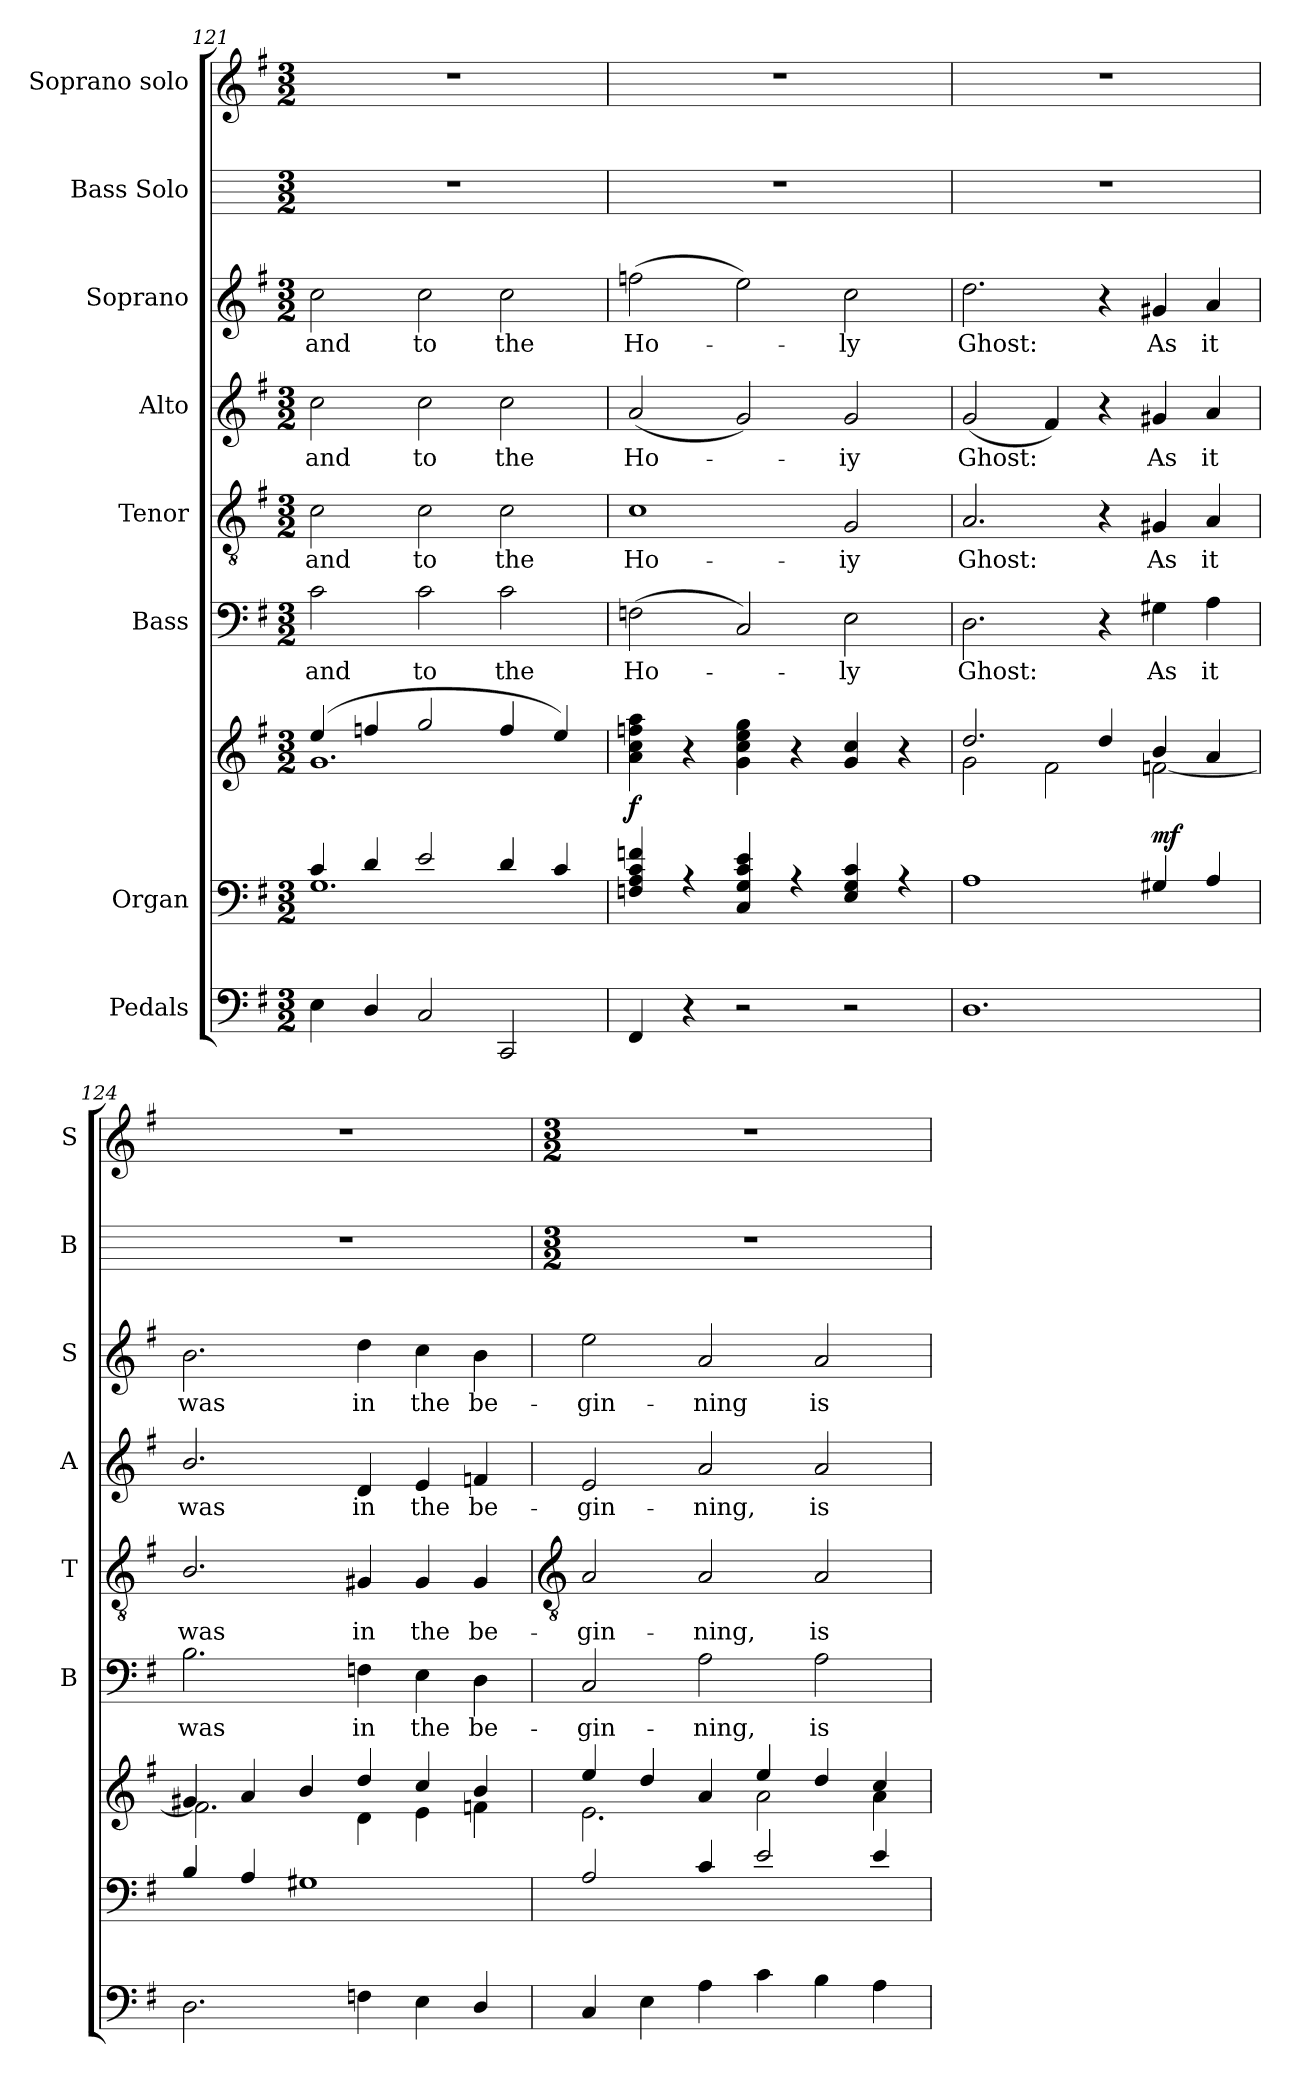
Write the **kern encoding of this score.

**kern	**kern	**kern	**dynam	**kern	**text	**kern	**text	**kern	**text	**kern	**text	**kern	**kern
*part8	*part7	*part7	*part7	*part6	*part6	*part5	*part5	*part4	*part4	*part3	*part3	*part2	*part1
*staff9	*staff8	*staff7	*staff7/8	*staff6	*staff6	*staff5	*staff5	*staff4	*staff4	*staff3	*staff3	*staff2	*staff1
*I"Pedals	*I"Organ	*	*	*I"Bass	*	*I"Tenor	*	*I"Alto	*	*I"Soprano	*	*I"Bass Solo	*I"Soprano solo
*	*	*	*	*I'B	*	*I'T	*	*I'A	*	*I'S	*	*I'B	*I'S
*clefF4	*clefF4	*clefG2	*	*clefF4	*	*clefGv2	*	*clefG2	*	*clefG2	*	*	*clefG2
*k[f#]	*k[f#]	*k[f#]	*	*k[f#]	*	*k[f#]	*	*k[f#]	*	*k[f#]	*	*	*k[f#]
*G:	*G:	*G:	*	*G:	*	*G:	*	*G:	*	*G:	*	*	*G:
*M3/2	*M3/2	*M3/2	*	*M3/2	*	*M3/2	*	*M3/2	*	*M3/2	*	*M3/2	*M3/2
=121	=121	=121	=121	=121	=121	=121	=121	=121	=121	=121	=121	=121	=121
*	*^	*^	*	*	*	*	*	*	*	*	*	*	*
!	!	!	!	!	!	!	!LO:LY:b	!	!LO:LY:b	!	!LO:LY:b	!	!LO:LY:b	!	!
4E	4c/	1.G\	(<4ee/	1.g/	.	2c	and	2c	and	2cc	and	2cc	and	1.r	1.r
4D/	4d/	.	4ffn/	.	.	.	.	.	.	.	.	.	.	.	.
!	!	!	!	!	!	!	!LO:LY:b	!	!LO:LY:b	!	!LO:LY:b	!	!LO:LY:b	!	!
2C	2e/	.	2gg/	.	.	2c	to	2c	to	2cc	to	2cc	to	.	.
!	!	!	!	!	!	!	!LO:LY:b	!	!LO:LY:b	!	!LO:LY:b	!	!LO:LY:b	!	!
2CC	4d/	.	4ff/	.	.	2c	the	2c	the	2cc	the	2cc	the	.	.
.	4c/	.	4ee/)	.	.	.	.	.	.	.	.	.	.	.	.
=122	=122	=122	=122	=122	=122	=122	=122	=122	=122	=122	=122	=122	=122	=122	=122
!	!	!LO:N:vis=1	!	!	!LO:DY:b	!	!LO:LY:b	!	!LO:LY:b	!	!LO:LY:b	!	!LO:LY:b	!	!
4FF#	4Fn 4A 4c 4fn	1.ryy	4a\ 4cc\ 4ffn\ 4aa\	2ryy	f	(<2Fn	Ho-	1c	Ho-	(<2a	Ho-	(>2ffn	Ho-	1.r	1.r
4r	4r	.	4r	.	.	.	.	.	.	.	.	.	.	.	.
2r	4C 4G 4c 4e	.	4g\ 4cc\ 4ee\ 4gg\	2ryy	.	2C)	.	.	.	2g)	.	2ee)	.	.	.
.	4r	.	4r	.	.	.	.	.	.	.	.	.	.	.	.
!	!	!	!	!	!	!	!LO:LY:b	!	!LO:LY:b	!	!LO:LY:b	!	!LO:LY:b	!	!
2r	4E 4G 4c	.	4g 4cc	2ryy	.	2E	ly	2G	-iy	2g	iy	2cc	ly	.	.
.	4r	.	4r	.	.	.	.	.	.	.	.	.	.	.	.
=123	=123	=123	=123	=123	=123	=123	=123	=123	=123	=123	=123	=123	=123	=123	=123
!	!	!LO:N:vis=1	!	!	!	!	!LO:LY:b	!	!LO:LY:b	!	!LO:LY:b	!	!LO:LY:b	!	!
1.D	1A	1.ryy	2.dd/	2g\	.	2.D	Ghost:	2.A	Ghost:	(<2g	Ghost:	2.dd	Ghost:	1.r	1.r
.	.	.	.	2f#\	.	.	.	.	.	4f#)	.	.	.	.	.
.	.	.	4dd/	.	.	4r	.	4r	.	4r	.	4r	.	.	.
!	!	!	!	!	!LO:DY:a=2	!	!LO:LY:b	!	!LO:LY:b	!	!LO:LY:b	!	!LO:LY:b	!	!
.	4G#X	.	4b/	[2fn\	mf	4G#X	As	4G#X	As	4g#X	As	4g#X	As	.	.
!	!	!	!	!	!	!	!LO:LY:b	!	!LO:LY:b	!	!LO:LY:b	!	!LO:LY:b	!	!
.	4A	.	4a	.	.	4A	it	4A	it	4a	it	4a	it	.	.
=124	=124	=124	=124	=124	=124	=124	=124	=124	=124	=124	=124	=124	=124	=124	=124
!	!	!LO:N:vis=1	!	!	!	!	!LO:LY:b	!	!LO:LY:b	!	!LO:LY:b	!	!LO:LY:b	!	!
2.D	4B	1.ryy	4g#X	2.f\]	.	2.B	was	2.B/	was	2.b/	was	2.b	was	1.r	1.r
.	4A	.	4a	.	.	.	.	.	.	.	.	.	.	.	.
.	1G#X	.	4b/	.	.	.	.	.	.	.	.	.	.	.	.
!	!	!	!	!	!	!	!LO:LY:b	!	!LO:LY:b	!	!LO:LY:b	!	!LO:LY:b	!	!
4Fn	.	.	4dd/	4d\	.	4Fn	in	4G#X	in	4d	in	4dd	in	.	.
!	!	!	!	!	!	!	!LO:LY:b	!	!LO:LY:b	!	!LO:LY:b	!	!LO:LY:b	!	!
4E	.	.	4cc/	4e\	.	4E	the	4G#	the	4e	the	4cc	the	.	.
!	!	!	!	!	!	!	!LO:LY:b	!	!LO:LY:b	!	!LO:LY:b	!	!LO:LY:b	!	!
4D/	.	.	4b/	4f\	.	4D	be-	4G#	be-	4fn	be-	4b	be-	.	.
*	*	*	*v	*v	*	*	*	*	*	*	*	*	*	*	*
!!LO:LB:g=z
=125	=125	=125	=125	=125	=125	=125	=125	=125	=125	=125	=125	=125	=125	=125
*	*	*	*	*	*	*	*clefGv2	*	*	*	*	*	*	*
*	*	*	*	*	*	*	*	*	*	*	*	*	*M3/2	*M3/2
*	*	*	*^	*	*	*	*	*	*	*	*	*	*	*
*	*	*	*	*^	*	*	*	*	*	*	*	*	*	*	*
!	!	!LO:N:vis=1	!	!	!LO:N:vis=1	!	!	!LO:LY:b	!	!LO:LY:b	!	!LO:LY:b	!	!LO:LY:b	!	!
4C	2A	1.ryy	4ee/	2.e\	1.ryy	.	2C	-gin-	2A	-gin-	2e	-gin-	2ee	-gin-	1.r	1.r
4E	.	.	4dd/	.	.	.	.	.	.	.	.	.	.	.	.	.
!	!	!	!	!	!	!	!	!LO:LY:b	!	!LO:LY:b	!	!LO:LY:b	!	!LO:LY:b	!	!
4A	4c	.	4a	.	.	.	2A	-ning,	2A	-ning,	2a	-ning,	2a	-ning	.	.
4c	2e	.	4ee/	2a\	.	.	.	.	.	.	.	.	.	.	.	.
!	!	!	!	!	!	!	!	!LO:LY:b	!	!LO:LY:b	!	!LO:LY:b	!	!LO:LY:b	!	!
4B	.	.	4dd/	.	.	.	2A	is	2A	is	2a	is	2a	is	.	.
4A	4e	.	4cc/	4a\	.	.	.	.	.	.	.	.	.	.	.	.
*	*v	*v	*	*	*	*	*	*	*	*	*	*	*	*	*	*
*	*	*v	*v	*v	*	*	*	*	*	*	*	*	*	*	*
=	=	=	=	=	=	=	=	=	=	=	=	=	=
*-	*-	*-	*-	*-	*-	*-	*-	*-	*-	*-	*-	*-	*-
